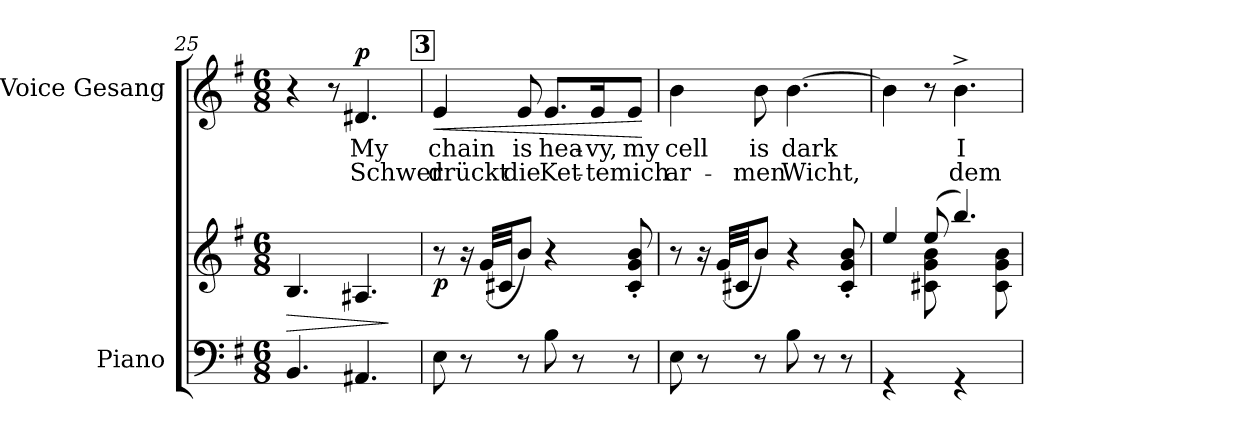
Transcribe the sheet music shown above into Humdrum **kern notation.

**kern	**kern	**dynam	**kern	**text	**text	**dynam
*part2	*part2	*part2	*part1	*part1	*part1	*part1
*staff3	*staff2	*staff2/3	*staff1	*staff1	*staff1	*staff1
*I"Piano	*	*	*I"Voice Gesang	*	*	*
*I'Pno	*	*	*	*	*	*
*clefF4	*clefG2	*	*clefG2	*	*	*
*k[f#]	*k[f#]	*	*k[f#]	*	*	*
*M6/8	*M6/8	*	*M6/8	*	*	*
=25	=25	=25	=25	=25	=25	=25
!	!	!LO:HP:b	!	!	!	!
4.BB/	4.B/	>	4r	.	.	.
.	.	.	8r	.	.	.
!	!	!	!	!LO:LY:b	!LO:LY:b	!LO:DY:a
4.AA#X/	4.A#X/	.	4.d#X/	My	Schwer	p
.	.	]	.	.	.	.
!!LO:REH:place=s1:a:B:fs=14:t=3
=26	=26	=26	=26	=26	=26	=26
!	!	!LO:DY:b	!	!LO:LY:b	!LO:LY:b	!LO:HP:b
8E\	8r	p	4e/	chain	drückt	<
8r	16r	.	.	.	.	.
.	(<32g/LLL	.	.	.	.	.
.	32c#X/JJ	.	.	.	.	.
!	!	!	!	!LO:LY:b	!LO:LY:b	!
8r	8b/J)	.	8e/	is	die	.
!	!	!	!	!LO:LY:b	!LO:LY:b	!
8B\	4r	.	8.e/L	hea-	Ket-	.
8r	.	.	.	.	.	.
!	!	!	!	!LO:LY:b	!LO:LY:b	!
.	.	.	16e/K	-vy,	-te	.
!	!	!	!	!LO:LY:b	!LO:LY:b	!
8r	8c#/' 8g/' 8b/'	.	8e/J	my	mich	.
.	.	.	.	.	.	[
!!LO:PB:g=z
=27	=27	=27	=27	=27	=27	=27
!	!	!	!	!LO:LY:b	!LO:LY:b	!
8E\	8r	.	4b\	cell	ar-	.
8r	16r	.	.	.	.	.
.	(<32g/LLL	.	.	.	.	.
.	32c#X/JJ	.	.	.	.	.
!	!	!	!	!LO:LY:b	!LO:LY:b	!
8r	8b/J)	.	8b\	is	-men	.
!	!	!	!	!LO:LY:b	!LO:LY:b	!
8B\	4r	.	[4.b\	dark	Wicht,	.
8r	.	.	.	.	.	.
8r	8c#/' 8g/' 8b/'	.	.	.	.	.
=28	=28	=28	=28	=28	=28	=28
*	*^	*	*	*	*	*
4rGG	4ee/	4ryy	.	4b\]	.	.	.
8ryy	(>8ee/	8c#X\ 8g\ 8b\	.	8r	.	.	.
!	!	!	!	!	!LO:LY:b	!LO:LY:b	!
4rGG	4.bb/)	4ryy	.	4.b^\	I	dem	.
8ryy	.	8c#\ 8g\ 8b\	.	.	.	.	.
*	*v	*v	*	*	*	*	*
=	=	=	=	=	=	=
*-	*-	*-	*-	*-	*-	*-
